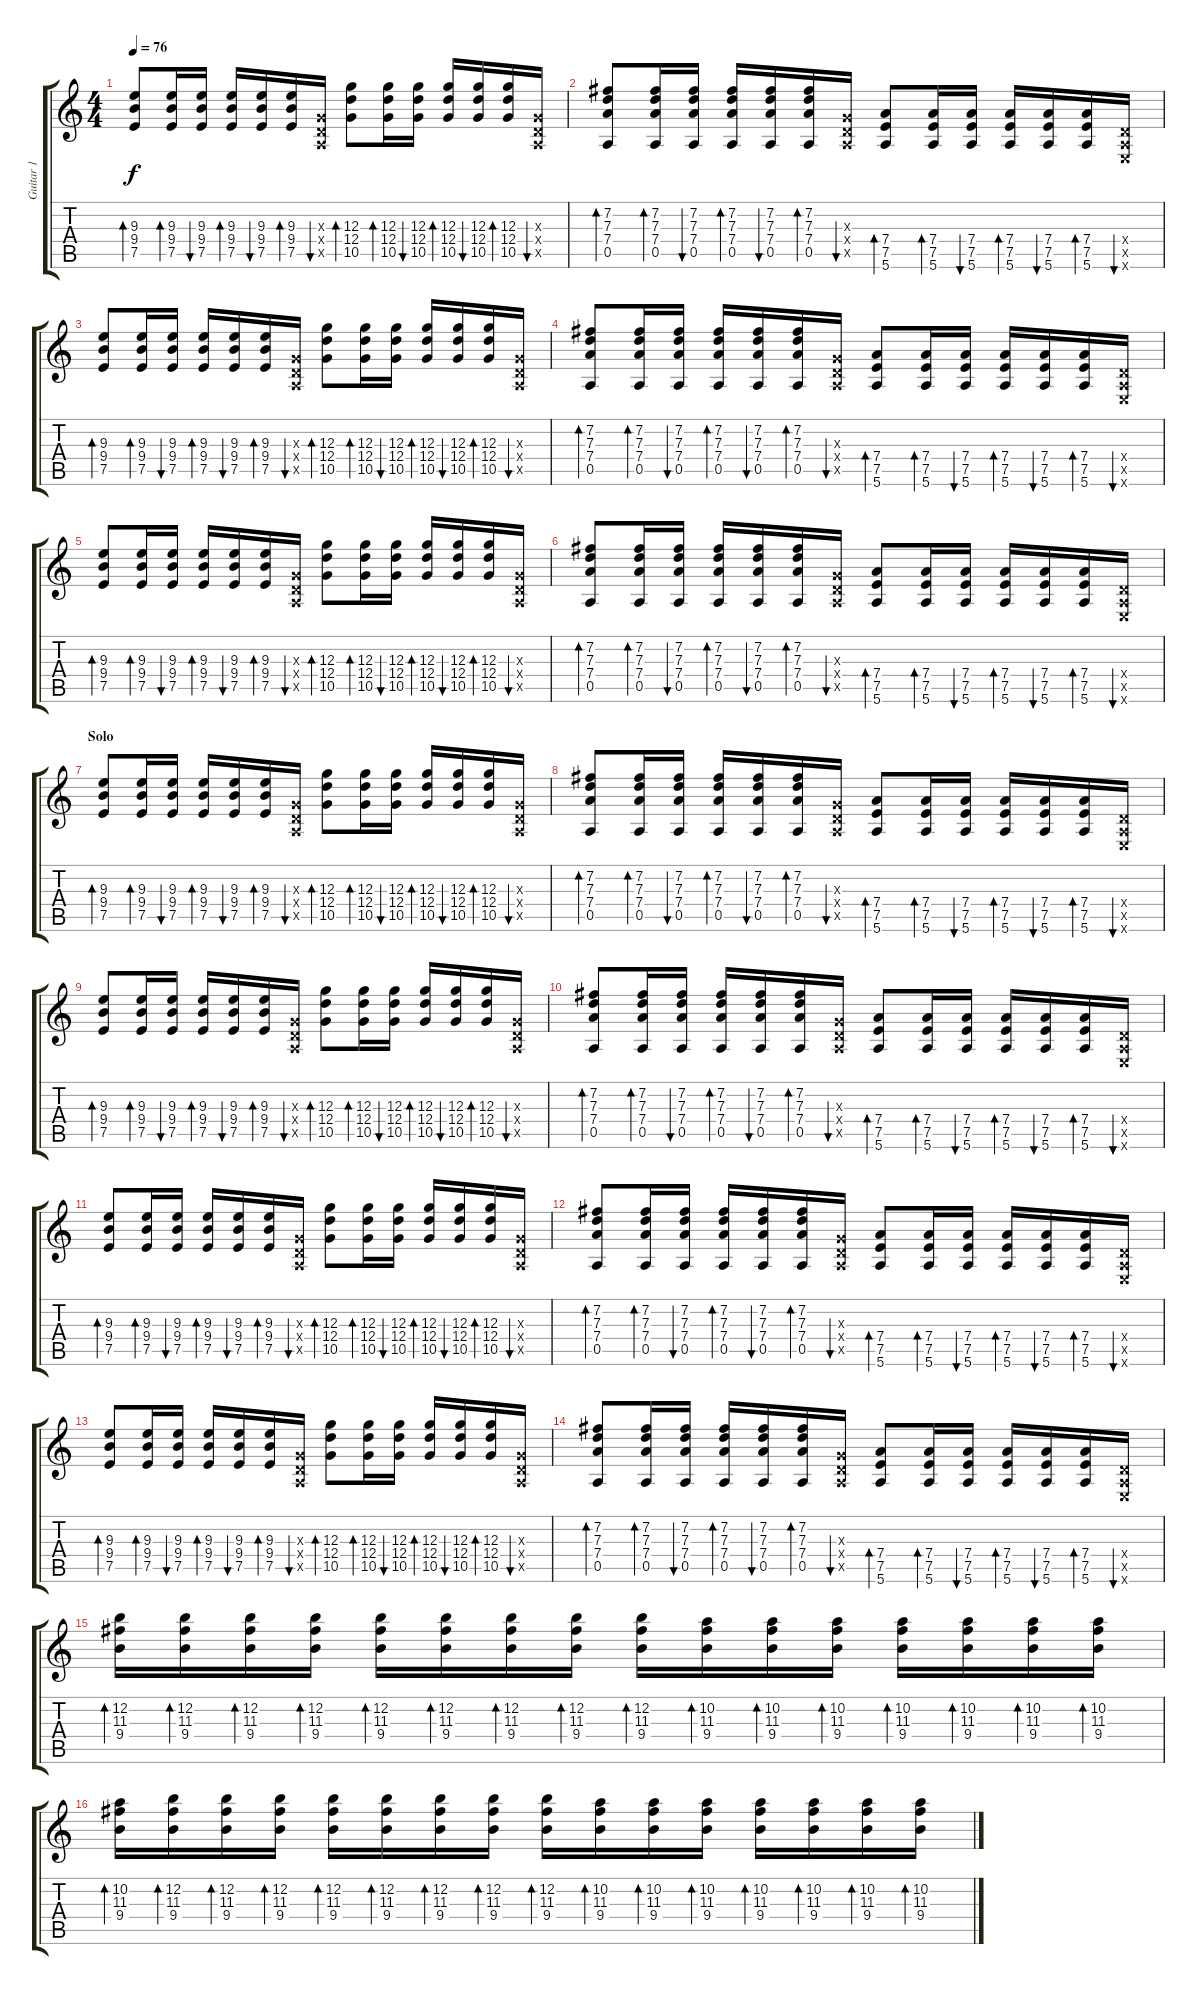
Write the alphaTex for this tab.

\track ("Guitar 1" "Guitar 1") {instrument overdrivenguitar}
\staff {score tabs}
\tuning (E4 B3 G3 D3 A2 E2) {hide}
\ts (4 4)
\tempo 76
\clef g2
\ks c
(9.3 9.4 7.5).8{bd 30 dy f} (9.3 9.4 7.5).16{bd 30} (9.3 9.4 7.5).16{bu 30} (9.3 9.4 7.5).16{bd 30} (9.3 9.4 7.5).16{bu 30} (9.3 9.4 7.5).16{bd 30} (0.3{x} 0.4{x} 0.5{x}).16{bu 30} (12.3 12.4 10.5).8{bd 30} (12.3 12.4 10.5).16{bd 30} (12.3 12.4 10.5).16{bu 30} (12.3 12.4 10.5).16{bd 30} (12.3 12.4 10.5).16{bu 30} (12.3 12.4 10.5).16{bd 30} (0.3{x} 0.4{x} 0.5{x}).16{bu 30} |
(7.2 7.3 7.4 0.5).8{bd 30} (7.2 7.3 7.4 0.5).16{bd 30} (7.2 7.3 7.4 0.5).16{bu 30} (7.2 7.3 7.4 0.5).16{bd 30} (7.2 7.3 7.4 0.5).16{bu 30} (7.2 7.3 7.4 0.5).16{bd 30} (0.3{x} 0.4{x} 0.5{x}).16{bu 30} (7.4 7.5 5.6).8{bd 30} (7.4 7.5 5.6).16{bd 30} (7.4 7.5 5.6).16{bu 30} (7.4 7.5 5.6).16{bd 30} (7.4 7.5 5.6).16{bu 30} (7.4 7.5 5.6).16{bd 30} (0.4{x} 0.5{x} 0.6{x}).16{bu 30} |
(9.3 9.4 7.5).8{bd 30} (9.3 9.4 7.5).16{bd 30} (9.3 9.4 7.5).16{bu 30} (9.3 9.4 7.5).16{bd 30} (9.3 9.4 7.5).16{bu 30} (9.3 9.4 7.5).16{bd 30} (0.3{x} 0.4{x} 0.5{x}).16{bu 30} (12.3 12.4 10.5).8{bd 30} (12.3 12.4 10.5).16{bd 30} (12.3 12.4 10.5).16{bu 30} (12.3 12.4 10.5).16{bd 30} (12.3 12.4 10.5).16{bu 30} (12.3 12.4 10.5).16{bd 30} (0.3{x} 0.4{x} 0.5{x}).16{bu 30} |
(7.2 7.3 7.4 0.5).8{bd 30} (7.2 7.3 7.4 0.5).16{bd 30} (7.2 7.3 7.4 0.5).16{bu 30} (7.2 7.3 7.4 0.5).16{bd 30} (7.2 7.3 7.4 0.5).16{bu 30} (7.2 7.3 7.4 0.5).16{bd 30} (0.3{x} 0.4{x} 0.5{x}).16{bu 30} (7.4 7.5 5.6).8{bd 30} (7.4 7.5 5.6).16{bd 30} (7.4 7.5 5.6).16{bu 30} (7.4 7.5 5.6).16{bd 30} (7.4 7.5 5.6).16{bu 30} (7.4 7.5 5.6).16{bd 30} (0.4{x} 0.5{x} 0.6{x}).16{bu 30} |
(9.3 9.4 7.5).8{bd 30} (9.3 9.4 7.5).16{bd 30} (9.3 9.4 7.5).16{bu 30} (9.3 9.4 7.5).16{bd 30} (9.3 9.4 7.5).16{bu 30} (9.3 9.4 7.5).16{bd 30} (0.3{x} 0.4{x} 0.5{x}).16{bu 30} (12.3 12.4 10.5).8{bd 30} (12.3 12.4 10.5).16{bd 30} (12.3 12.4 10.5).16{bu 30} (12.3 12.4 10.5).16{bd 30} (12.3 12.4 10.5).16{bu 30} (12.3 12.4 10.5).16{bd 30} (0.3{x} 0.4{x} 0.5{x}).16{bu 30} |
(7.2 7.3 7.4 0.5).8{bd 30} (7.2 7.3 7.4 0.5).16{bd 30} (7.2 7.3 7.4 0.5).16{bu 30} (7.2 7.3 7.4 0.5).16{bd 30} (7.2 7.3 7.4 0.5).16{bu 30} (7.2 7.3 7.4 0.5).16{bd 30} (0.3{x} 0.4{x} 0.5{x}).16{bu 30} (7.4 7.5 5.6).8{bd 30} (7.4 7.5 5.6).16{bd 30} (7.4 7.5 5.6).16{bu 30} (7.4 7.5 5.6).16{bd 30} (7.4 7.5 5.6).16{bu 30} (7.4 7.5 5.6).16{bd 30} (0.4{x} 0.5{x} 0.6{x}).16{bu 30} |
\section ("" "Solo")
(9.3 9.4 7.5).8{bd 30} (9.3 9.4 7.5).16{bd 30} (9.3 9.4 7.5).16{bu 30} (9.3 9.4 7.5).16{bd 30} (9.3 9.4 7.5).16{bu 30} (9.3 9.4 7.5).16{bd 30} (0.3{x} 0.4{x} 0.5{x}).16{bu 30} (12.3 12.4 10.5).8{bd 30} (12.3 12.4 10.5).16{bd 30} (12.3 12.4 10.5).16{bu 30} (12.3 12.4 10.5).16{bd 30} (12.3 12.4 10.5).16{bu 30} (12.3 12.4 10.5).16{bd 30} (0.3{x} 0.4{x} 0.5{x}).16{bu 30} |
(7.2 7.3 7.4 0.5).8{bd 30} (7.2 7.3 7.4 0.5).16{bd 30} (7.2 7.3 7.4 0.5).16{bu 30} (7.2 7.3 7.4 0.5).16{bd 30} (7.2 7.3 7.4 0.5).16{bu 30} (7.2 7.3 7.4 0.5).16{bd 30} (0.3{x} 0.4{x} 0.5{x}).16{bu 30} (7.4 7.5 5.6).8{bd 30} (7.4 7.5 5.6).16{bd 30} (7.4 7.5 5.6).16{bu 30} (7.4 7.5 5.6).16{bd 30} (7.4 7.5 5.6).16{bu 30} (7.4 7.5 5.6).16{bd 30} (0.4{x} 0.5{x} 0.6{x}).16{bu 30} |
(9.3 9.4 7.5).8{bd 30} (9.3 9.4 7.5).16{bd 30} (9.3 9.4 7.5).16{bu 30} (9.3 9.4 7.5).16{bd 30} (9.3 9.4 7.5).16{bu 30} (9.3 9.4 7.5).16{bd 30} (0.3{x} 0.4{x} 0.5{x}).16{bu 30} (12.3 12.4 10.5).8{bd 30} (12.3 12.4 10.5).16{bd 30} (12.3 12.4 10.5).16{bu 30} (12.3 12.4 10.5).16{bd 30} (12.3 12.4 10.5).16{bu 30} (12.3 12.4 10.5).16{bd 30} (0.3{x} 0.4{x} 0.5{x}).16{bu 30} |
(7.2 7.3 7.4 0.5).8{bd 30} (7.2 7.3 7.4 0.5).16{bd 30} (7.2 7.3 7.4 0.5).16{bu 30} (7.2 7.3 7.4 0.5).16{bd 30} (7.2 7.3 7.4 0.5).16{bu 30} (7.2 7.3 7.4 0.5).16{bd 30} (0.3{x} 0.4{x} 0.5{x}).16{bu 30} (7.4 7.5 5.6).8{bd 30} (7.4 7.5 5.6).16{bd 30} (7.4 7.5 5.6).16{bu 30} (7.4 7.5 5.6).16{bd 30} (7.4 7.5 5.6).16{bu 30} (7.4 7.5 5.6).16{bd 30} (0.4{x} 0.5{x} 0.6{x}).16{bu 30} |
(9.3 9.4 7.5).8{bd 30} (9.3 9.4 7.5).16{bd 30} (9.3 9.4 7.5).16{bu 30} (9.3 9.4 7.5).16{bd 30} (9.3 9.4 7.5).16{bu 30} (9.3 9.4 7.5).16{bd 30} (0.3{x} 0.4{x} 0.5{x}).16{bu 30} (12.3 12.4 10.5).8{bd 30} (12.3 12.4 10.5).16{bd 30} (12.3 12.4 10.5).16{bu 30} (12.3 12.4 10.5).16{bd 30} (12.3 12.4 10.5).16{bu 30} (12.3 12.4 10.5).16{bd 30} (0.3{x} 0.4{x} 0.5{x}).16{bu 30} |
(7.2 7.3 7.4 0.5).8{bd 30} (7.2 7.3 7.4 0.5).16{bd 30} (7.2 7.3 7.4 0.5).16{bu 30} (7.2 7.3 7.4 0.5).16{bd 30} (7.2 7.3 7.4 0.5).16{bu 30} (7.2 7.3 7.4 0.5).16{bd 30} (0.3{x} 0.4{x} 0.5{x}).16{bu 30} (7.4 7.5 5.6).8{bd 30} (7.4 7.5 5.6).16{bd 30} (7.4 7.5 5.6).16{bu 30} (7.4 7.5 5.6).16{bd 30} (7.4 7.5 5.6).16{bu 30} (7.4 7.5 5.6).16{bd 30} (0.4{x} 0.5{x} 0.6{x}).16{bu 30} |
(9.3 9.4 7.5).8{bd 30} (9.3 9.4 7.5).16{bd 30} (9.3 9.4 7.5).16{bu 30} (9.3 9.4 7.5).16{bd 30} (9.3 9.4 7.5).16{bu 30} (9.3 9.4 7.5).16{bd 30} (0.3{x} 0.4{x} 0.5{x}).16{bu 30} (12.3 12.4 10.5).8{bd 30} (12.3 12.4 10.5).16{bd 30} (12.3 12.4 10.5).16{bu 30} (12.3 12.4 10.5).16{bd 30} (12.3 12.4 10.5).16{bu 30} (12.3 12.4 10.5).16{bd 30} (0.3{x} 0.4{x} 0.5{x}).16{bu 30} |
(7.2 7.3 7.4 0.5).8{bd 30} (7.2 7.3 7.4 0.5).16{bd 30} (7.2 7.3 7.4 0.5).16{bu 30} (7.2 7.3 7.4 0.5).16{bd 30} (7.2 7.3 7.4 0.5).16{bu 30} (7.2 7.3 7.4 0.5).16{bd 30} (0.3{x} 0.4{x} 0.5{x}).16{bu 30} (7.4 7.5 5.6).8{bd 30} (7.4 7.5 5.6).16{bd 30} (7.4 7.5 5.6).16{bu 30} (7.4 7.5 5.6).16{bd 30} (7.4 7.5 5.6).16{bu 30} (7.4 7.5 5.6).16{bd 30} (0.4{x} 0.5{x} 0.6{x}).16{bu 30} |
(12.2 11.3 9.4).16{bd 30 volume 13} (12.2 11.3 9.4).16{bd 30} (12.2 11.3 9.4).16{bd 30} (12.2 11.3 9.4).16{bd 30} (12.2 11.3 9.4).16{bd 30} (12.2 11.3 9.4).16{bd 30} (12.2 11.3 9.4).16{bd 30} (12.2 11.3 9.4).16{bd 30} (12.2 11.3 9.4).16{bd 30} (10.2 11.3 9.4).16{bd 30} (10.2 11.3 9.4).16{bd 30} (10.2 11.3 9.4).16{bd 30} (10.2 11.3 9.4).16{bd 30} (10.2 11.3 9.4).16{bd 30} (10.2 11.3 9.4).16{bd 30} (10.2 11.3 9.4).16{bd 30} |
(10.2 11.3 9.4).16{bd 30} (12.2 11.3 9.4).16{bd 30} (12.2 11.3 9.4).16{bd 30} (12.2 11.3 9.4).16{bd 30} (12.2 11.3 9.4).16{bd 30} (12.2 11.3 9.4).16{bd 30} (12.2 11.3 9.4).16{bd 30} (12.2 11.3 9.4).16{bd 30} (12.2 11.3 9.4).16{bd 30} (10.2 11.3 9.4).16{bd 30} (10.2 11.3 9.4).16{bd 30} (10.2 11.3 9.4).16{bd 30} (10.2 11.3 9.4).16{bd 30} (10.2 11.3 9.4).16{bd 30} (10.2 11.3 9.4).16{bd 30} (10.2 11.3 9.4).16{bd 30}
